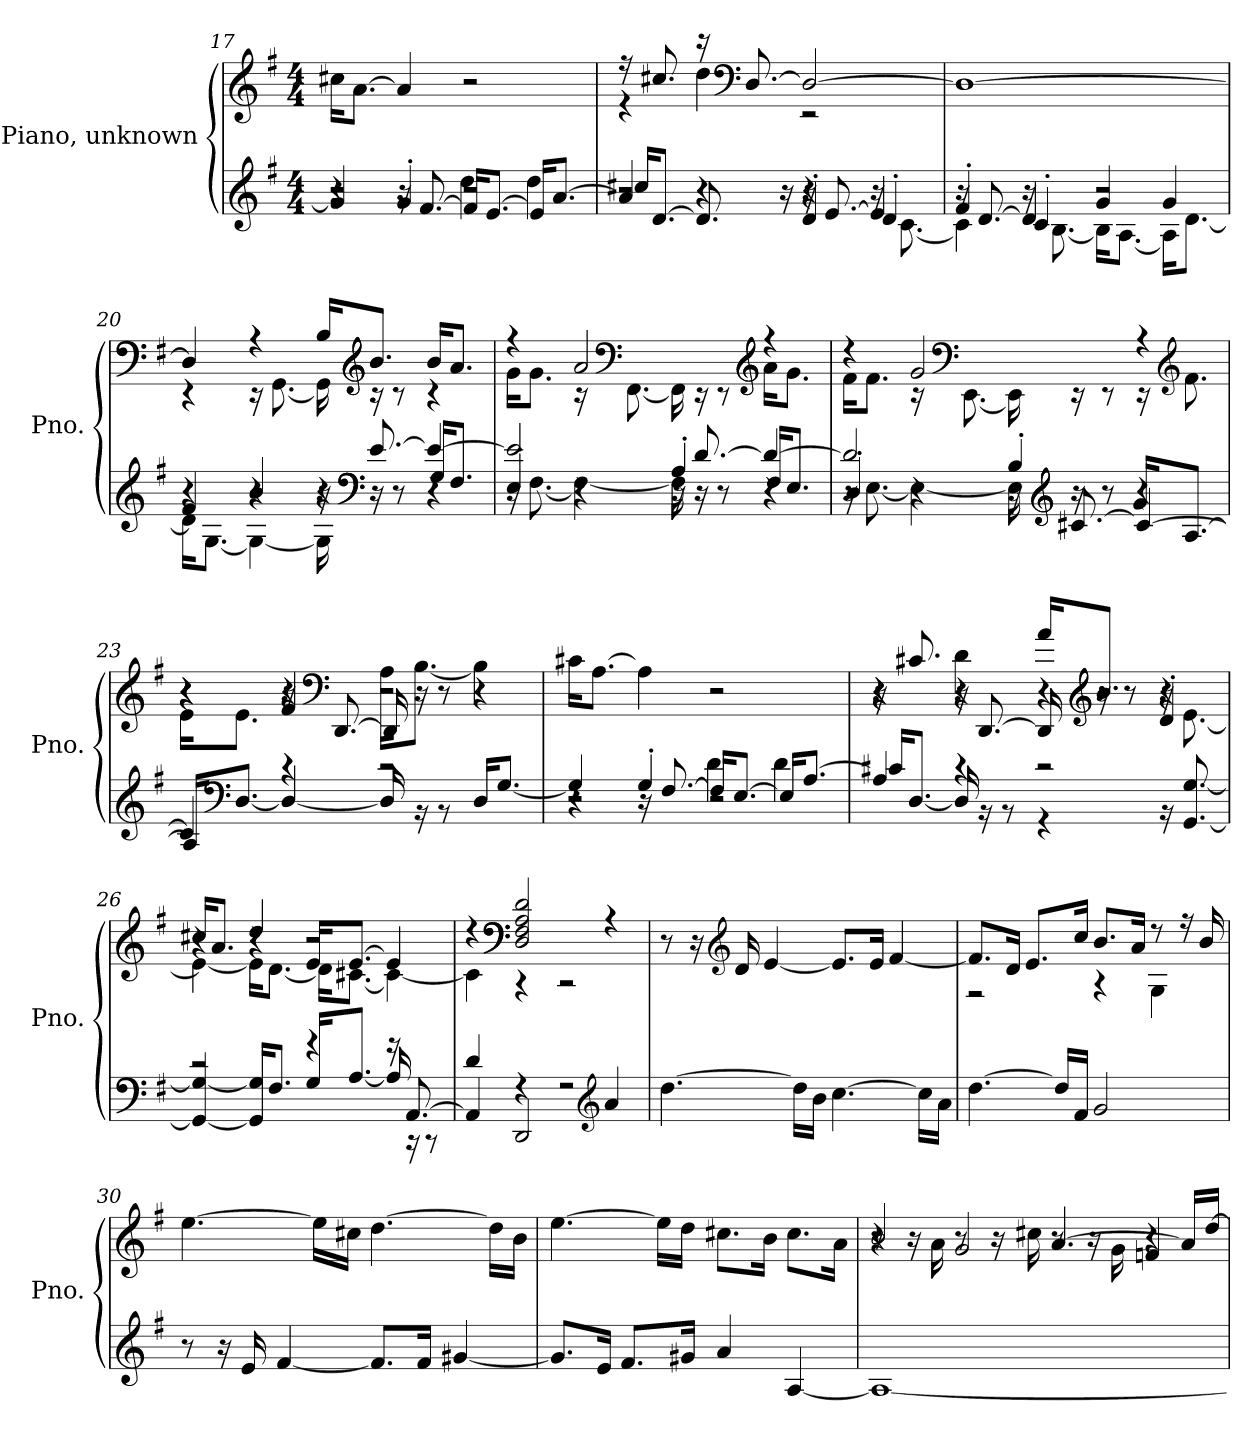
**kern	**kern
*part1	*part1
*staff2	*staff1
*I"Piano, unknown	*
*I'Pno.	*
*clefG2	*clefG2
*k[f#]	*k[f#]
*M4/4	*M4/4
=17	=17
*^	*
*	*^	*
4r	2r	4g/]	16cc#X\KL
.	.	.	[8.a\J
16r	.	4g'/	4a/]
[8.f#/	.	.	.
16f#/KL]	4dd\	2r	2r
[8.e/J	.	.	.
16e/KL]	4dd\	.	.
[8.a/J	.	.	.
!!LO:PB:g=z
=18	=18	=18	=18
*	*	*	*^
4a/]	2r	16cc#X/KL	16r	4r
.	.	[8.d/J	8.cc#X/	.
4r	.	8.d/]	16r	4dd\
*	*	*	*clefF4	*
.	.	.	[8.D/	.
.	.	16r	.	.
16r	4r	4d'/	2D/_	2r
[8.e/	.	.	.	.
4e/]	16r	4d'/	.	.
.	[8.c\	.	.	.
*	*	*	*v	*v
=19	=19	=19	=19
16r	4c\]	4f#'/	1D_
[8.d/	.	.	.
4d/]	16r	4c'/	.
.	[8.B\	.	.
4g/	16B\KL]	2r	.
.	[8.A\J	.	.
4g/	16A\KL]	.	.
.	[8.d\J	.	.
=20	=20	=20	=20
*	*	*	*^
4f#/	16d\KL]	4r	4D/]	4r
.	[8.G\J	.	.	.
4r	4G\_	4b/	4r	16r
.	.	.	.	[8.GG\
16r	16G\]	4r	16B/KL	16GG\]
*clefF4	*	*	*clefG2	*
[8.e/	16r	.	8.b/J	16r
.	8r	.	.	8r
4e/_	4r	16G/KL	16b/KL	4r
.	.	8.F#/J	8.a/J	.
!!LO:LB:g=z	!!
=21	=21	=21	=21	=21
2e/]	16r	4E'/	4r	16g\KL
.	[8.F#\	.	.	8.g\J
.	4F#\_	4r	2a/	16r
*	*	*	*clefF4	*
.	.	.	.	[8.FF#\
16r	16F#\]	4A'/	.	16FF#\]
[8.d/	16r	.	.	16r
.	8r	.	.	8r
*	*	*	*clefG2	*
4d/_	4r	16F#/KL	4r	16a\KL
.	.	8.E/J	.	8.g\J
=22	=22	=22	=22	=22
2d/]	16r	4D'/	4r	16f#\KL
.	[8.E\	.	.	8.f#\J
.	4E\_	4r	2g/	16r
*	*	*	*clefF4	*
.	.	.	.	[8.EE\
16r	16E\]	4B'/	.	16EE\]
*clefG2	*	*	*	*
[8.c#X/	16r	.	.	16r
.	8r	.	.	8r
4c#/_	4r	16g/KL	4r	16r
*	*	*	*clefG2	*
.	.	[8.A/J	.	8.f#\
*	*v	*v	*	*
!!LO:LB:g=z
=23	=23	=23	=23
*	*	*	*^
4c#/]	16A/KL]	4r	16e\KL	4r
*clefF4	*	*	*	*
.	[8.D/J	.	8.e\J	.
4r	4D/_	4f#/	4r	16r
*	*	*clefF4	*	*
.	.	.	.	[8.DD/
2r	16D/]	2r	16A\KL	16DD/]
.	16r	.	[8.B\J	16r
.	8r	.	.	8r
.	16D/KL	.	4B\]	4r
.	[8.G/J	.	.	.
*	*	*v	*v	*v
=24	=24	=24
*	*^	*
4r	2r	4G/]	16c#X\KL
.	.	.	[8.A\J
16r	.	4G'/	4A\]
[8.F#/	.	.	.
16F#/KL]	4d\	2r	2r
[8.E/J	.	.	.
16E/KL]	4d\	.	.
[8.A/J	.	.	.
*	*v	*v	*
=25	=25	=25
*	*	*^
*	*	*	*^
4A/]	16c#X/KL	16r	4r	4r
.	[8.D/J	8.c#X/	.	.
4r	16D/]	4r	4d\	16r
.	16r	.	.	[8.DD/
.	8r	.	.	.
2r	4r	16a/KL	4r	16DD/]
*	*	*clefG2	*	*
.	.	8.b/J	.	16r
.	.	.	.	8r
.	16r	4d'/	16r	4r
.	[8.GG/ [8.G/	.	[8.e\	.
!!LO:LB:g=z	!!	!!
=26	=26	=26	=26	=26
2r	4GG/_ 4G/_	16cc#X/KL	4e\_	4r
.	.	8.a/J	.	.
.	16GG/] 16G/]KL	4r	16e\KL]	4dd/
.	8.F#/J	.	[8.d\J	.
4r	16G/KL	16e/KL	16d\KL]	2r
.	[8.A/J	[8.e/J	[8.c#X\J	.
16r	16A/]	4e/]	4c#\_	.
[8.AA/	16r	.	.	.
.	8r	.	.	.
*	*	*	*v	*v
=27	=27	=27	=27
4AA/]	4d/	4r	4c#\]
*	*	*clefF4	*
4r	2DD/	2D/ 2F#/ 2A/ 2d/	4r
2r	.	.	2r
*clefG2	*	*	*
.	4a/	4r	.
*v	*v	*	*
*	*v	*v
=28	=28
[4.dd\	8r
.	16r
*	*clefG2
.	16d/
.	[4e/
16dd\LL]	.
16b\JJ	.
[4.cc\	8.e/L]
.	16e/Jk
.	[4f#/
16cc\LL]	.
16a\JJ	.
!!LO:LB:g=z
=29	=29
*	*^
[4.dd\	8.f#/L]	2r
.	16d/Jk	.
.	8.e/L	.
16dd/LL]	.	.
16f#/JJ	16cc/Jk	.
2g/	8.b/L	4r
.	16a/Jk	.
.	8r	4G\
.	16r	.
.	16b/	.
*	*v	*v
=30	=30
8r	[4.ee\
16r	.
16e/	.
[4f#/	.
.	16ee\LL]
.	16cc#X\JJ
8.f#/L]	[4.dd\
16f#/Jk	.
[4g#X/	.
.	16dd\LL]
.	16b\JJ
=31	=31
8.g#/L]	[4.ee\
16e/Jk	.
8.f#/L	.
.	16ee\LL]
16g#X/Jk	16dd\JJ
4a/	8.cc#X\L
.	16b\Jk
[4A/	8.cc#\L
.	16a\Jk
!!LO:LB:g=z
=32	=32
*	*^
*	*	*^
1A_	2b/	8r	4r
.	.	16r	.
.	.	16a\	.
.	.	8r	2g/
.	.	16r	.
.	.	16cc#X\	.
.	[4.a/	8r	.
.	.	16r	.
.	.	16g\	.
.	.	4r	4fn/
.	16a/LL]	.	.
.	[16dd/JJ	.	.
*	*v	*v	*v
=	=
*-	*-
